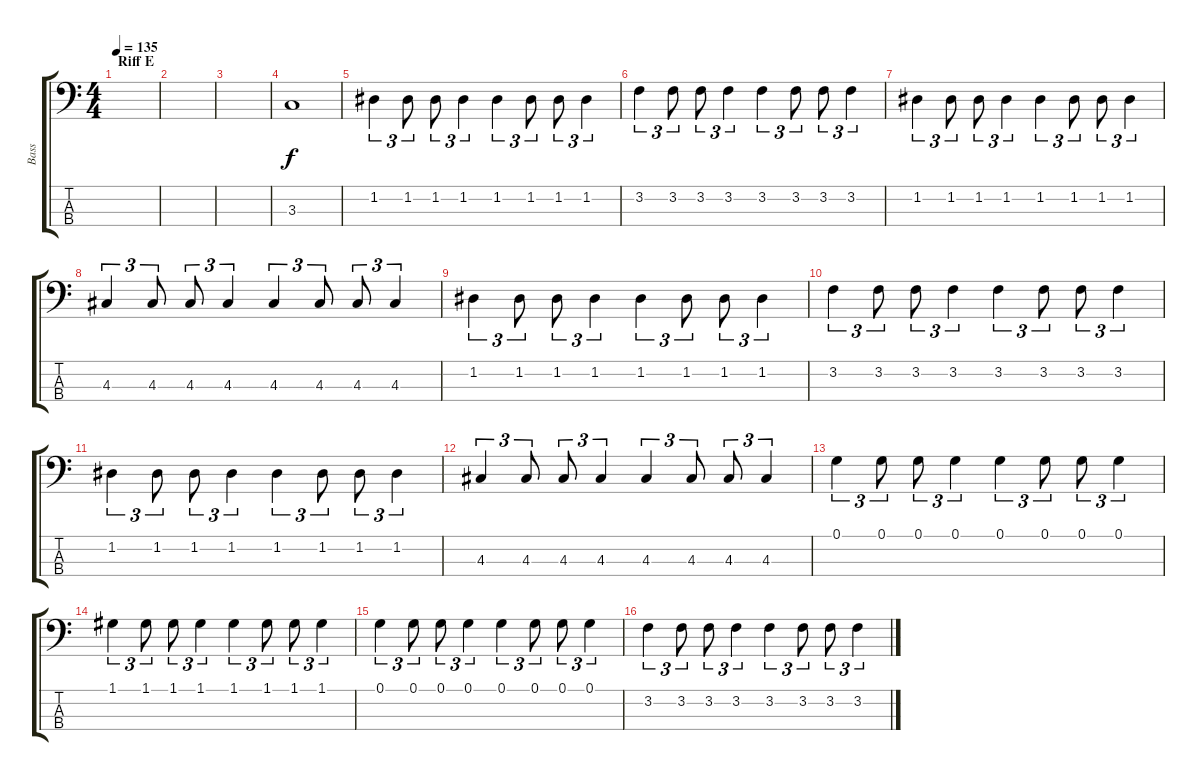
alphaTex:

\track ("Bass" "Bass") {instrument electricbassfinger}
\staff {score tabs}
\tuning (G2 D2 A1 E1) {hide}
\ts (4 4)
\section ("" "Riff E")
\tempo 135
\clef f4
\ks c
|
|
|
3.3.1 |
1.2.4{tu (3 2)} 1.2.8{tu (3 2)} 1.2.8{tu (3 2)} 1.2.4{tu (3 2)} 1.2.4{tu (3 2)} 1.2.8{tu (3 2)} 1.2.8{tu (3 2)} 1.2.4{tu (3 2)} |
3.2.4{tu (3 2)} 3.2.8{tu (3 2)} 3.2.8{tu (3 2)} 3.2.4{tu (3 2)} 3.2.4{tu (3 2)} 3.2.8{tu (3 2)} 3.2.8{tu (3 2)} 3.2.4{tu (3 2)} |
1.2.4{tu (3 2)} 1.2.8{tu (3 2)} 1.2.8{tu (3 2)} 1.2.4{tu (3 2)} 1.2.4{tu (3 2)} 1.2.8{tu (3 2)} 1.2.8{tu (3 2)} 1.2.4{tu (3 2)} |
4.3.4{tu (3 2)} 4.3.8{tu (3 2)} 4.3.8{tu (3 2)} 4.3.4{tu (3 2)} 4.3.4{tu (3 2)} 4.3.8{tu (3 2)} 4.3.8{tu (3 2)} 4.3.4{tu (3 2)} |
1.2.4{tu (3 2)} 1.2.8{tu (3 2)} 1.2.8{tu (3 2)} 1.2.4{tu (3 2)} 1.2.4{tu (3 2)} 1.2.8{tu (3 2)} 1.2.8{tu (3 2)} 1.2.4{tu (3 2)} |
3.2.4{tu (3 2)} 3.2.8{tu (3 2)} 3.2.8{tu (3 2)} 3.2.4{tu (3 2)} 3.2.4{tu (3 2)} 3.2.8{tu (3 2)} 3.2.8{tu (3 2)} 3.2.4{tu (3 2)} |
1.2.4{tu (3 2)} 1.2.8{tu (3 2)} 1.2.8{tu (3 2)} 1.2.4{tu (3 2)} 1.2.4{tu (3 2)} 1.2.8{tu (3 2)} 1.2.8{tu (3 2)} 1.2.4{tu (3 2)} |
4.3.4{tu (3 2)} 4.3.8{tu (3 2)} 4.3.8{tu (3 2)} 4.3.4{tu (3 2)} 4.3.4{tu (3 2)} 4.3.8{tu (3 2)} 4.3.8{tu (3 2)} 4.3.4{tu (3 2)} |
0.1.4{tu (3 2)} 0.1.8{tu (3 2)} 0.1.8{tu (3 2)} 0.1.4{tu (3 2)} 0.1.4{tu (3 2)} 0.1.8{tu (3 2)} 0.1.8{tu (3 2)} 0.1.4{tu (3 2)} |
1.1.4{tu (3 2)} 1.1.8{tu (3 2)} 1.1.8{tu (3 2)} 1.1.4{tu (3 2)} 1.1.4{tu (3 2)} 1.1.8{tu (3 2)} 1.1.8{tu (3 2)} 1.1.4{tu (3 2)} |
0.1.4{tu (3 2)} 0.1.8{tu (3 2)} 0.1.8{tu (3 2)} 0.1.4{tu (3 2)} 0.1.4{tu (3 2)} 0.1.8{tu (3 2)} 0.1.8{tu (3 2)} 0.1.4{tu (3 2)} |
3.2.4{tu (3 2)} 3.2.8{tu (3 2)} 3.2.8{tu (3 2)} 3.2.4{tu (3 2)} 3.2.4{tu (3 2)} 3.2.8{tu (3 2)} 3.2.8{tu (3 2)} 3.2.4{tu (3 2)}
